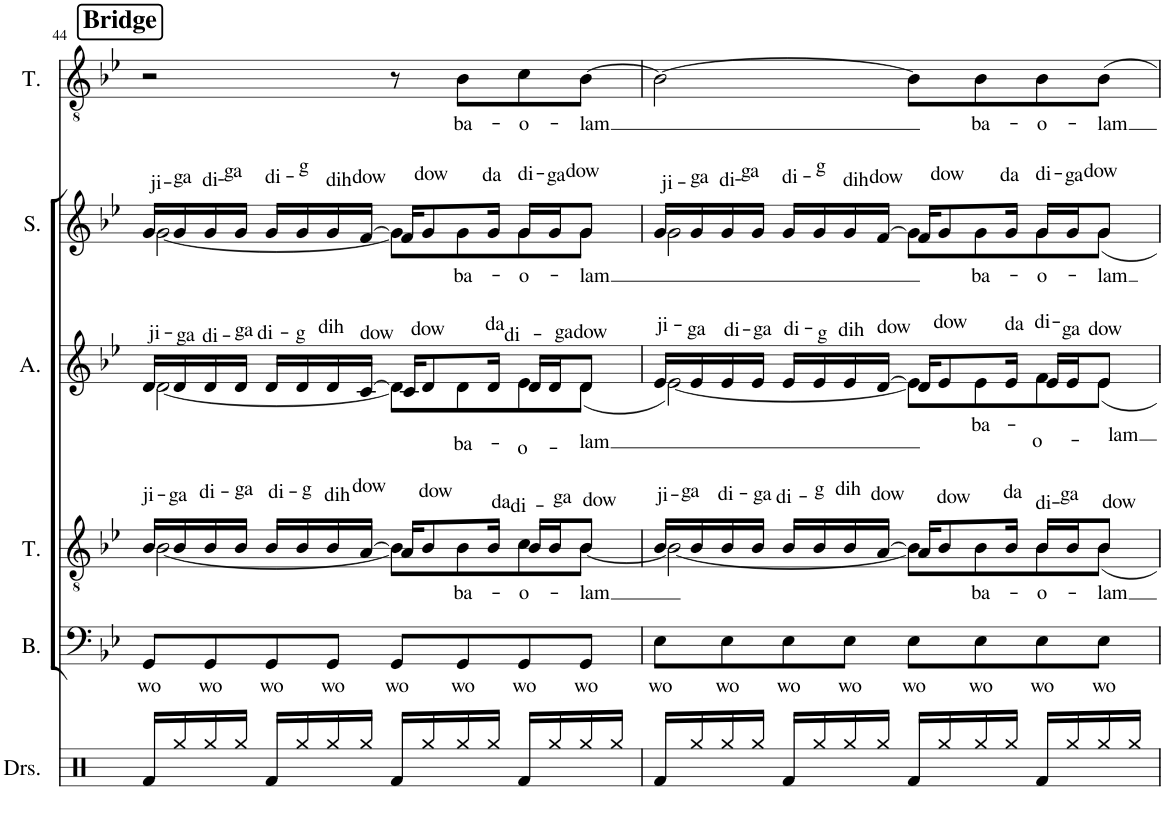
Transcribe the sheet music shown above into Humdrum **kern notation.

**kern	**kern	**text	**kern	**text	**kern	**text	**kern	**text	**kern	**text
*part6	*part5	*part5	*part4	*part4	*part3	*part3	*part2	*part2	*part1	*part1
*staff6	*staff5	*staff5	*staff4	*staff4	*staff3	*staff3	*staff2	*staff2	*staff1	*staff1
*I"Drumset	*I"Bass	*	*I"Tenor	*	*I"Alto	*	*I"Soprano	*	*I"Tenor	*
*I'Drs.	*I'B.	*	*I'T.	*	*I'A.	*	*I'S.	*	*I'T.	*
!!LO:PB:g=z
*clefX	*clefF4	*	*clefGv2	*	*clefG2	*	*clefG2	*	*clefGv2	*
*k[]	*k[b-e-]	*	*k[b-e-]	*	*k[b-e-]	*	*k[b-e-]	*	*k[b-e-]	*
*M4/4	*M4/4	*	*M4/4	*	*M4/4	*	*M4/4	*	*M4/4	*
!!LO:REH:place=s1:a:B:cj:fs=14:t=Bridge
=44	=44	=44	=44	=44	=44	=44	=44	=44	=44	=44
!	!	!LO:LY:b	!	!LO:LY:a	!	!LO:LY:a	!	!LO:LY:a	!	!
*	*	*	*^	*	*^	*	*^	*	*	*
16Rf/LL	8GG/L	wo	16B-/LL	[2B-\	ji-	16d/LL	[2d\	ji-	16g/LL	[2g\	ji-	2r	.
!	!	!	!	!	!LO:LY:a	!	!	!LO:LY:a	!	!	!LO:LY:a	!	!
16Rgg/	.	.	16B-/	.	-ga	16d/	.	-ga	16g/	.	-ga	.	.
!	!	!LO:LY:b	!	!	!LO:LY:a	!	!	!LO:LY:a	!	!	!LO:LY:a	!	!
16Rgg/	8GG/	wo	16B-/	.	di-	16d/	.	di-	16g/	.	di-	.	.
!	!	!	!	!	!LO:LY:a	!	!	!LO:LY:a	!	!	!LO:LY:a	!	!
16Rgg/JJ	.	.	16B-/JJ	.	-ga	16d/JJ	.	-ga	16g/JJ	.	-ga	.	.
!	!	!LO:LY:b	!	!	!LO:LY:a	!	!	!LO:LY:a	!	!	!LO:LY:a	!	!
16Rf/LL	8GG/	wo	16B-/LL	.	di-	16d/LL	.	di-	16g/LL	.	di-	.	.
!	!	!	!	!	!LO:LY:a	!	!	!LO:LY:a	!	!	!LO:LY:a	!	!
16Rgg/	.	.	16B-/	.	-g	16d/	.	-g	16g/	.	-g	.	.
!	!	!LO:LY:b	!	!	!LO:LY:a	!	!	!LO:LY:a	!	!	!LO:LY:a	!	!
16Rgg/	8GG/J	wo	16B-/	.	dih	16d/	.	dih	16g/	.	dih	.	.
!	!	!	!	!	!LO:LY:a	!	!	!LO:LY:a	!	!	!LO:LY:a	!	!
16Rgg/JJ	.	.	[16A/JJ	.	dow	[16c/JJ	.	dow	[16f/JJ	.	dow	.	.
!	!	!LO:LY:b	!	!	!	!	!	!	!	!	!	!	!
16Rf/LL	8GG/L	wo	16A/KL]	8B-\L]	.	16c/KL]	8d\L]	.	16f/KL]	8g\L]	.	8r	.
!	!	!	!	!	!LO:LY:a	!	!	!LO:LY:a	!	!	!LO:LY:a	!	!
16Rgg/	.	.	8B-/	.	dow	8d/	.	dow	8g/	.	dow	.	.
!	!	!LO:LY:b	!	!	!LO:LY:b	!	!	!LO:LY:b	!	!	!LO:LY:b	!	!LO:LY:b
16Rgg/	8GG/	wo	.	8B-\	ba-	.	8d\	ba-	.	8g\	ba-	8B-\L	ba-
!	!	!	!	!	!LO:LY:a	!	!	!LO:LY:a	!	!	!LO:LY:a	!	!
16Rgg/JJ	.	.	16B-/Jk	.	da	16d/Jk	.	da	16g/Jk	.	da	.	.
!	!	!LO:LY:b	!	!	!LO:LY:a	!	!	!	!	!	!	!	!
!	!	!	!	!	!LO:LY:b	!	!	!LO:LY:a	!	!	!	!	!
!	!	!	!	!	!	!	!	!LO:LY:b	!	!	!LO:LY:a	!	!
!	!	!	!	!	!	!	!	!	!	!	!LO:LY:b	!	!LO:LY:b
16Rf/LL	8GG/	wo	16B-/LL	8c\	-o-	16d/LL	8e-\	-o-	16g/LL	8g\	-o-	8c\	-o-
!	!	!	!	!	!LO:LY:a	!	!	!LO:LY:a	!	!	!LO:LY:a	!	!
16Rgg/	.	.	16B-/J	.	-ga	16d/J	.	-ga	16g/J	.	-ga	.	.
!	!	!LO:LY:b	!	!	!LO:LY:a	!	!	!	!	!	!	!	!
!	!	!	!	!	!LO:LY:b	!	!	!LO:LY:a	!	!	!	!	!
!	!	!	!	!	!	!	!	!LO:LY:b	!	!	!LO:LY:a	!	!
!	!	!	!	!	!	!	!	!	!	!	!LO:LY:b	!	!LO:LY:b
16Rgg/	8GG/J	wo	8B-/J	[8B-\J	-lam	8d/J	(8d\J	-lam	8g/J	8g\J	-lam	[8B-\J	-lam
16Rgg/JJ	.	.	.	.	.	.	.	.	.	.	.	.	.
=45	=45	=45	=45	=45	=45	=45	=45	=45	=45	=45	=45	=45	=45
!	!	!LO:LY:b	!	!	!LO:LY:a	!	!	!LO:LY:a	!	!	!LO:LY:a	!	!
16Rf/LL	8E-\L	wo	16B-/LL	2B-\_	ji-	16e-/LL	[2e-\)	ji-	16g/LL	2g\	ji-	2B-\_	.
!	!	!	!	!	!LO:LY:a	!	!	!LO:LY:a	!	!	!LO:LY:a	!	!
16Rgg/	.	.	16B-/	.	-ga	16e-/	.	-ga	16g/	.	-ga	.	.
!	!	!LO:LY:b	!	!	!LO:LY:a	!	!	!LO:LY:a	!	!	!LO:LY:a	!	!
16Rgg/	8E-\	wo	16B-/	.	di-	16e-/	.	di-	16g/	.	di-	.	.
!	!	!	!	!	!LO:LY:a	!	!	!LO:LY:a	!	!	!LO:LY:a	!	!
16Rgg/JJ	.	.	16B-/JJ	.	-ga	16e-/JJ	.	-ga	16g/JJ	.	-ga	.	.
!	!	!LO:LY:b	!	!	!LO:LY:a	!	!	!LO:LY:a	!	!	!LO:LY:a	!	!
16Rf/LL	8E-\	wo	16B-/LL	.	di-	16e-/LL	.	di-	16g/LL	.	di-	.	.
!	!	!	!	!	!LO:LY:a	!	!	!LO:LY:a	!	!	!LO:LY:a	!	!
16Rgg/	.	.	16B-/	.	-g	16e-/	.	-g	16g/	.	-g	.	.
!	!	!LO:LY:b	!	!	!LO:LY:a	!	!	!LO:LY:a	!	!	!LO:LY:a	!	!
16Rgg/	8E-\J	wo	16B-/	.	dih	16e-/	.	dih	16g/	.	dih	.	.
!	!	!	!	!	!LO:LY:a	!	!	!LO:LY:a	!	!	!LO:LY:a	!	!
16Rgg/JJ	.	.	[16A/JJ	.	dow	[16d/JJ	.	dow	[16f/JJ	.	dow	.	.
!	!	!LO:LY:b	!	!	!	!	!	!	!	!	!	!	!
16Rf/LL	8E-\L	wo	16A/KL]	8B-\L]	.	16d/KL]	8e-\L]	.	16f/KL]	8g\L	.	8B-\L]	.
!	!	!	!	!	!LO:LY:a	!	!	!LO:LY:a	!	!	!LO:LY:a	!	!
16Rgg/	.	.	8B-/	.	dow	8e-/	.	dow	8g/	.	dow	.	.
!	!	!LO:LY:b	!	!	!LO:LY:b	!	!	!LO:LY:b	!	!	!LO:LY:b	!	!LO:LY:b
16Rgg/	8E-\	wo	.	8B-\	ba-	.	8e-\	ba-	.	8g\	ba-	8B-\	ba-
!	!	!	!	!	!LO:LY:a	!	!	!LO:LY:a	!	!	!LO:LY:a	!	!
16Rgg/JJ	.	.	16B-/Jk	.	da	16e-/Jk	.	da	16g/Jk	.	da	.	.
!	!	!LO:LY:b	!	!	!LO:LY:a	!	!	!	!	!	!	!	!
!	!	!	!	!	!LO:LY:b	!	!	!LO:LY:a	!	!	!	!	!
!	!	!	!	!	!	!	!	!LO:LY:b	!	!	!LO:LY:a	!	!
!	!	!	!	!	!	!	!	!	!	!	!LO:LY:b	!	!LO:LY:b
16Rf/LL	8E-\	wo	16B-/LL	8B-\	-o-	16e-/LL	8f\	-o-	16g/LL	8g\	-o-	8B-\	-o-
!	!	!	!	!	!LO:LY:a	!	!	!LO:LY:a	!	!	!LO:LY:a	!	!
16Rgg/	.	.	16B-/J	.	-ga	16e-/J	.	-ga	16g/J	.	-ga	.	.
!	!	!LO:LY:b	!	!	!LO:LY:a	!	!	!	!	!	!	!	!
!	!	!	!	!	!LO:LY:b	!	!	!LO:LY:a	!	!	!	!	!
!	!	!	!	!	!	!	!	!LO:LY:b	!	!	!LO:LY:a	!	!
!	!	!	!	!	!	!	!	!	!	!	!LO:LY:b	!	!LO:LY:b
16Rgg/	8E-\J	wo	8B-/J	8B-\J	-lam	8e-/J	8e-\J	-lam	8g/J	8g\J	-lam	8B-\J	-lam
16Rgg/JJ	.	.	.	.	.	.	.	.	.	.	.	.	.
*	*	*	*v	*v	*	*	*	*	*v	*v	*	*	*
*	*	*	*	*	*v	*v	*	*	*	*	*
=	=	=	=	=	=	=	=	=	=	=
*-	*-	*-	*-	*-	*-	*-	*-	*-	*-	*-
